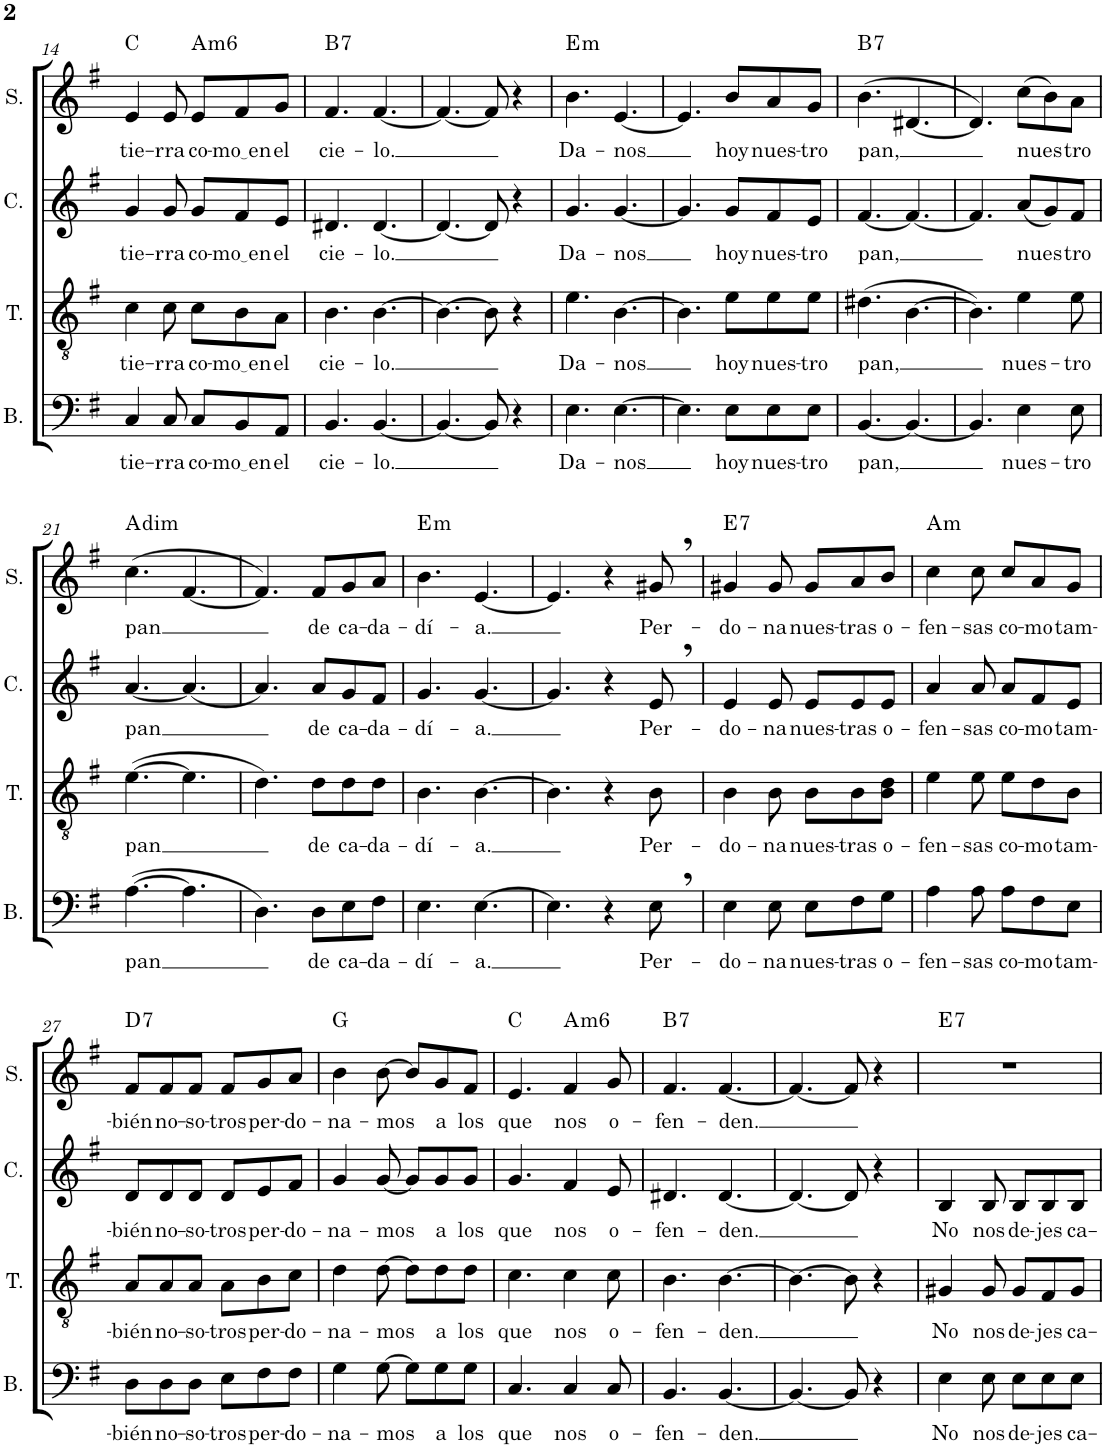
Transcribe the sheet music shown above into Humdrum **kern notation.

**kern	**text	**kern	**text	**kern	**text	**kern	**text	**harte
*part4	*part4	*part3	*part3	*part2	*part2	*part1	*part1	*part1
*staff4	*staff4	*staff3	*staff3	*staff2	*staff2	*staff1	*staff1	*
*I"Bajo	*	*I"Tenor	*	*I"Contralto	*	*I"Soprano	*	*
*I'B.	*	*I'T.	*	*I'C.	*	*I'S.	*	*
!!LO:PB:g=z
*clefF4	*	*clefGv2	*	*clefG2	*	*clefG2	*	*
*k[f#]	*	*k[f#]	*	*k[f#]	*	*k[f#]	*	*
*M6/8	*	*M6/8	*	*M6/8	*	*M6/8	*	*
=14	=14	=14	=14	=14	=14	=14	=14	=14
!	!LO:LY:b	!	!LO:LY:b	!	!LO:LY:b	!	!LO:LY:b	!
4C/	tie-	4c\	tie-	4g/	tie-	4e/	tie-	C:maj
!	!LO:LY:b	!	!LO:LY:b	!	!LO:LY:b	!	!LO:LY:b	!
8C/	-rra	8c\	-rra	8g/	-rra	8e/	-rra	.
!	!LO:LY:b	!	!LO:LY:b	!	!LO:LY:b	!	!LO:LY:b	!LO:H:kt=m6
8C/L	co-	8c\L	co-	8g/L	co-	8e/L	co-	A:min6
!	!LO:LY:b	!	!LO:LY:b	!	!LO:LY:b	!	!LO:LY:b	!
8BB/	mo en	8B\	mo en	8f#/	mo en	8f#/	mo en	.
!	!LO:LY:b	!	!LO:LY:b	!	!LO:LY:b	!	!LO:LY:b	!
8AA/J	el	8A\J	el	8e/J	el	8g/J	el	.
=15	=15	=15	=15	=15	=15	=15	=15	=15
!	!LO:LY:b	!	!LO:LY:b	!	!LO:LY:b	!	!LO:LY:b	!LO:H:kt=7
4.BB/	cie-	4.B\	cie-	4.d#X/	cie-	4.f#/	cie-	B:7
!	!LO:LY:b	!	!LO:LY:b	!	!LO:LY:b	!	!LO:LY:b	!
[4.BB/	-lo.	[4.B\	-lo.	[4.d#/	-lo.	[4.f#/	-lo.	.
=16	=16	=16	=16	=16	=16	=16	=16	=16
4.BB/_	.	4.B\_	.	4.d#/_	.	4.f#/_	.	.
8BB/]	.	8B\]	.	8d#/]	.	8f#/]	.	.
4r	.	4r	.	4r	.	4r	.	.
=17	=17	=17	=17	=17	=17	=17	=17	=17
!	!LO:LY:b	!	!LO:LY:b	!	!LO:LY:b	!	!LO:LY:b	!LO:H:kt=m
4.E\	Da-	4.e\	Da-	4.g/	Da-	4.b\	Da-	E:min
!	!LO:LY:b	!	!LO:LY:b	!	!LO:LY:b	!	!LO:LY:b	!
[4.E\	-nos	[4.B\	-nos	[4.g/	-nos	[4.e/	-nos	.
=18	=18	=18	=18	=18	=18	=18	=18	=18
4.E\]	.	4.B\]	.	4.g/]	.	4.e/]	.	.
!	!LO:LY:b	!	!LO:LY:b	!	!LO:LY:b	!	!LO:LY:b	!
8E\L	hoy	8e\L	hoy	8g/L	hoy	8b/L	hoy	.
!	!LO:LY:b	!	!LO:LY:b	!	!LO:LY:b	!	!LO:LY:b	!
8E\	nues-	8e\	nues-	8f#/	nues-	8a/	nues-	.
!	!LO:LY:b	!	!LO:LY:b	!	!LO:LY:b	!	!LO:LY:b	!
8E\J	-tro	8e\J	-tro	8e/J	-tro	8g/J	-tro	.
=19	=19	=19	=19	=19	=19	=19	=19	=19
!	!LO:LY:b	!	!LO:LY:b	!	!LO:LY:b	!	!LO:LY:b	!LO:H:kt=7
[4.BB/	pan,	(4.d#X\	pan,	[4.f#/	pan,	(4.b\	pan,	B:7
4.BB/_	.	[4.B\	.	4.f#/_	.	[4.d#X/	.	.
=20	=20	=20	=20	=20	=20	=20	=20	=20
4.BB/]	.	4.B\])	.	4.f#/]	.	4.d#/])	.	.
!	!LO:LY:b	!	!LO:LY:b	!	!LO:LY:b	!	!LO:LY:b	!
4E\	nues-	4e\	nues-	(8a/L	nues	(8cc\L	nues	.
.	.	.	.	8g/)	.	8b\)	.	.
!	!LO:LY:b	!	!LO:LY:b	!	!LO:LY:b	!	!LO:LY:b	!
8E\	-tro	8e\	-tro	8f#/J	tro	8a\J	tro	.
!!LO:LB:g=z
=21	=21	=21	=21	=21	=21	=21	=21	=21
!	!LO:LY:b	!	!LO:LY:b	!	!LO:LY:b	!	!LO:LY:b	!LO:H:kt=dim
([4.A\	pan	([4.e\	pan	[4.a/	pan	(4.cc\	pan	A:dim
4.A\]	.	4.e\]	.	4.a/_	.	[4.f#/	.	.
=22	=22	=22	=22	=22	=22	=22	=22	=22
4.D\)	.	4.d\)	.	4.a/]	.	4.f#/])	.	.
!	!LO:LY:b	!	!LO:LY:b	!	!LO:LY:b	!	!LO:LY:b	!
8D\L	de	8d\L	de	8a/L	de	8f#/L	de	.
!	!LO:LY:b	!	!LO:LY:b	!	!LO:LY:b	!	!LO:LY:b	!
8E\	ca-	8d\	ca-	8g/	ca-	8g/	ca-	.
!	!LO:LY:b	!	!LO:LY:b	!	!LO:LY:b	!	!LO:LY:b	!
8F#\J	-da-	8d\J	-da-	8f#/J	-da-	8a/J	-da-	.
=23	=23	=23	=23	=23	=23	=23	=23	=23
!	!LO:LY:b	!	!LO:LY:b	!	!LO:LY:b	!	!LO:LY:b	!LO:H:kt=m
4.E\	-dí-	4.B\	-dí-	4.g/	-dí-	4.b\	-dí-	E:min
!	!LO:LY:b	!	!LO:LY:b	!	!LO:LY:b	!	!LO:LY:b	!
[4.E\	-a.	[4.B\	-a.	[4.g/	-a.	[4.e/	-a.	.
=24	=24	=24	=24	=24	=24	=24	=24	=24
4.E\]	.	4.B\]	.	4.g/]	.	4.e/]	.	.
4r	.	4r	.	4r	.	4r	.	.
!	!LO:LY:b	!	!LO:LY:b	!	!LO:LY:b	!	!LO:LY:b	!
8E,\	Per-	8B\	Per-	8e,/	Per-	8g#X,/	Per-	.
=25	=25	=25	=25	=25	=25	=25	=25	=25
!	!LO:LY:b	!	!LO:LY:b	!	!LO:LY:b	!	!LO:LY:b	!LO:H:kt=7
4E\	-do-	4B\	-do-	4e/	-do-	4g#X/	-do-	E:7
!	!LO:LY:b	!	!LO:LY:b	!	!LO:LY:b	!	!LO:LY:b	!
8E\	-na	8B\	-na	8e/	-na	8g#/	-na	.
!	!LO:LY:b	!	!LO:LY:b	!	!LO:LY:b	!	!LO:LY:b	!
8E\L	nues-	8B\L	nues-	8e/L	nues-	8g#/L	nues-	.
!	!LO:LY:b	!	!LO:LY:b	!	!LO:LY:b	!	!LO:LY:b	!
8F#\	-tras	8B\	-tras	8e/	-tras	8a/	-tras	.
!	!LO:LY:b	!	!LO:LY:b	!	!LO:LY:b	!	!LO:LY:b	!
8G\J	o-	8B\ 8d\J	o-	8e/J	o-	8b/J	o-	.
=26	=26	=26	=26	=26	=26	=26	=26	=26
!	!LO:LY:b	!	!LO:LY:b	!	!LO:LY:b	!	!LO:LY:b	!LO:H:kt=m
4A\	-fen-	4e\	-fen-	4a/	-fen-	4cc\	-fen-	A:min
!	!LO:LY:b	!	!LO:LY:b	!	!LO:LY:b	!	!LO:LY:b	!
8A\	-sas	8e\	-sas	8a/	-sas	8cc\	-sas	.
!	!LO:LY:b	!	!LO:LY:b	!	!LO:LY:b	!	!LO:LY:b	!
8A\L	co-	8e\L	co-	8a/L	co-	8cc/L	co-	.
!	!LO:LY:b	!	!LO:LY:b	!	!LO:LY:b	!	!LO:LY:b	!
8F#\	-mo	8d\	-mo	8f#/	-mo	8a/	-mo	.
!	!LO:LY:b	!	!LO:LY:b	!	!LO:LY:b	!	!LO:LY:b	!
8E\J	tam-	8B\J	tam-	8e/J	tam-	8g/J	tam-	.
!!LO:LB:g=z
=27	=27	=27	=27	=27	=27	=27	=27	=27
!	!LO:LY:b	!	!LO:LY:b	!	!LO:LY:b	!	!LO:LY:b	!LO:H:kt=7
8D\L	-bién	8A/L	-bién	8d/L	-bién	8f#/L	-bién	D:7
!	!LO:LY:b	!	!LO:LY:b	!	!LO:LY:b	!	!LO:LY:b	!
8D\	no-	8A/	no-	8d/	no-	8f#/	no-	.
!	!LO:LY:b	!	!LO:LY:b	!	!LO:LY:b	!	!LO:LY:b	!
8D\J	-so-	8A/J	-so-	8d/J	-so-	8f#/J	-so-	.
!	!LO:LY:b	!	!LO:LY:b	!	!LO:LY:b	!	!LO:LY:b	!
8E\L	-tros	8A\L	-tros	8d/L	-tros	8f#/L	-tros	.
!	!LO:LY:b	!	!LO:LY:b	!	!LO:LY:b	!	!LO:LY:b	!
8F#\	per-	8B\	per-	8e/	per-	8g/	per-	.
!	!LO:LY:b	!	!LO:LY:b	!	!LO:LY:b	!	!LO:LY:b	!
8F#\J	-do-	8c\J	-do-	8f#/J	-do-	8a/J	-do-	.
=28	=28	=28	=28	=28	=28	=28	=28	=28
!	!LO:LY:b	!	!LO:LY:b	!	!LO:LY:b	!	!LO:LY:b	!
4G\	-na-	4d\	-na-	4g/	-na-	4b\	-na-	G:maj
!	!LO:LY:b	!	!LO:LY:b	!	!LO:LY:b	!	!LO:LY:b	!
[8G\	-mos	[8d\	-mos	[8g/	-mos	[8b\	-mos	.
8G\L]	.	8d\L]	.	8g/L]	.	8b/L]	.	.
!	!LO:LY:b	!	!LO:LY:b	!	!LO:LY:b	!	!LO:LY:b	!
8G\	a	8d\	a	8g/	a	8g/	a	.
!	!LO:LY:b	!	!LO:LY:b	!	!LO:LY:b	!	!LO:LY:b	!
8G\J	los	8d\J	los	8g/J	los	8f#/J	los	.
=29	=29	=29	=29	=29	=29	=29	=29	=29
!	!LO:LY:b	!	!LO:LY:b	!	!LO:LY:b	!	!LO:LY:b	!
4.C/	que	4.c\	que	4.g/	que	4.e/	que	C:maj
!	!LO:LY:b	!	!LO:LY:b	!	!LO:LY:b	!	!LO:LY:b	!LO:H:kt=m6
4C/	nos	4c\	nos	4f#/	nos	4f#/	nos	A:min6
!	!LO:LY:b	!	!LO:LY:b	!	!LO:LY:b	!	!LO:LY:b	!
8C/	o-	8c\	o-	8e/	o-	8g/	o-	.
=30	=30	=30	=30	=30	=30	=30	=30	=30
!	!LO:LY:b	!	!LO:LY:b	!	!LO:LY:b	!	!LO:LY:b	!LO:H:kt=7
4.BB/	-fen-	4.B\	-fen-	4.d#X/	-fen-	4.f#/	-fen-	B:7
!	!LO:LY:b	!	!LO:LY:b	!	!LO:LY:b	!	!LO:LY:b	!
[4.BB/	-den.	[4.B\	-den.	[4.d#/	-den.	[4.f#/	-den.	.
=31	=31	=31	=31	=31	=31	=31	=31	=31
4.BB/_	.	4.B\_	.	4.d#/_	.	4.f#/_	.	.
8BB/]	.	8B\]	.	8d#/]	.	8f#/]	.	.
4r	.	4r	.	4r	.	4r	.	.
=32	=32	=32	=32	=32	=32	=32	=32	=32
!	!LO:LY:b	!	!LO:LY:b	!	!LO:LY:b	!	!	!LO:H:kt=7
4E\	No	4G#X/	No	4B/	No	2.r	.	E:7
!	!LO:LY:b	!	!LO:LY:b	!	!LO:LY:b	!	!	!
8E\	nos	8G#/	nos	8B/	nos	.	.	.
!	!LO:LY:b	!	!LO:LY:b	!	!LO:LY:b	!	!	!
8E\L	de-	8G#/L	de-	8B/L	de-	.	.	.
!	!LO:LY:b	!	!LO:LY:b	!	!LO:LY:b	!	!	!
8E\	-jes	8F#/	-jes	8B/	-jes	.	.	.
!	!LO:LY:b	!	!LO:LY:b	!	!LO:LY:b	!	!	!
8E\J	ca-	8G#/J	ca-	8B/J	ca-	.	.	.
=	=	=	=	=	=	=	=	=
*-	*-	*-	*-	*-	*-	*-	*-	*-
